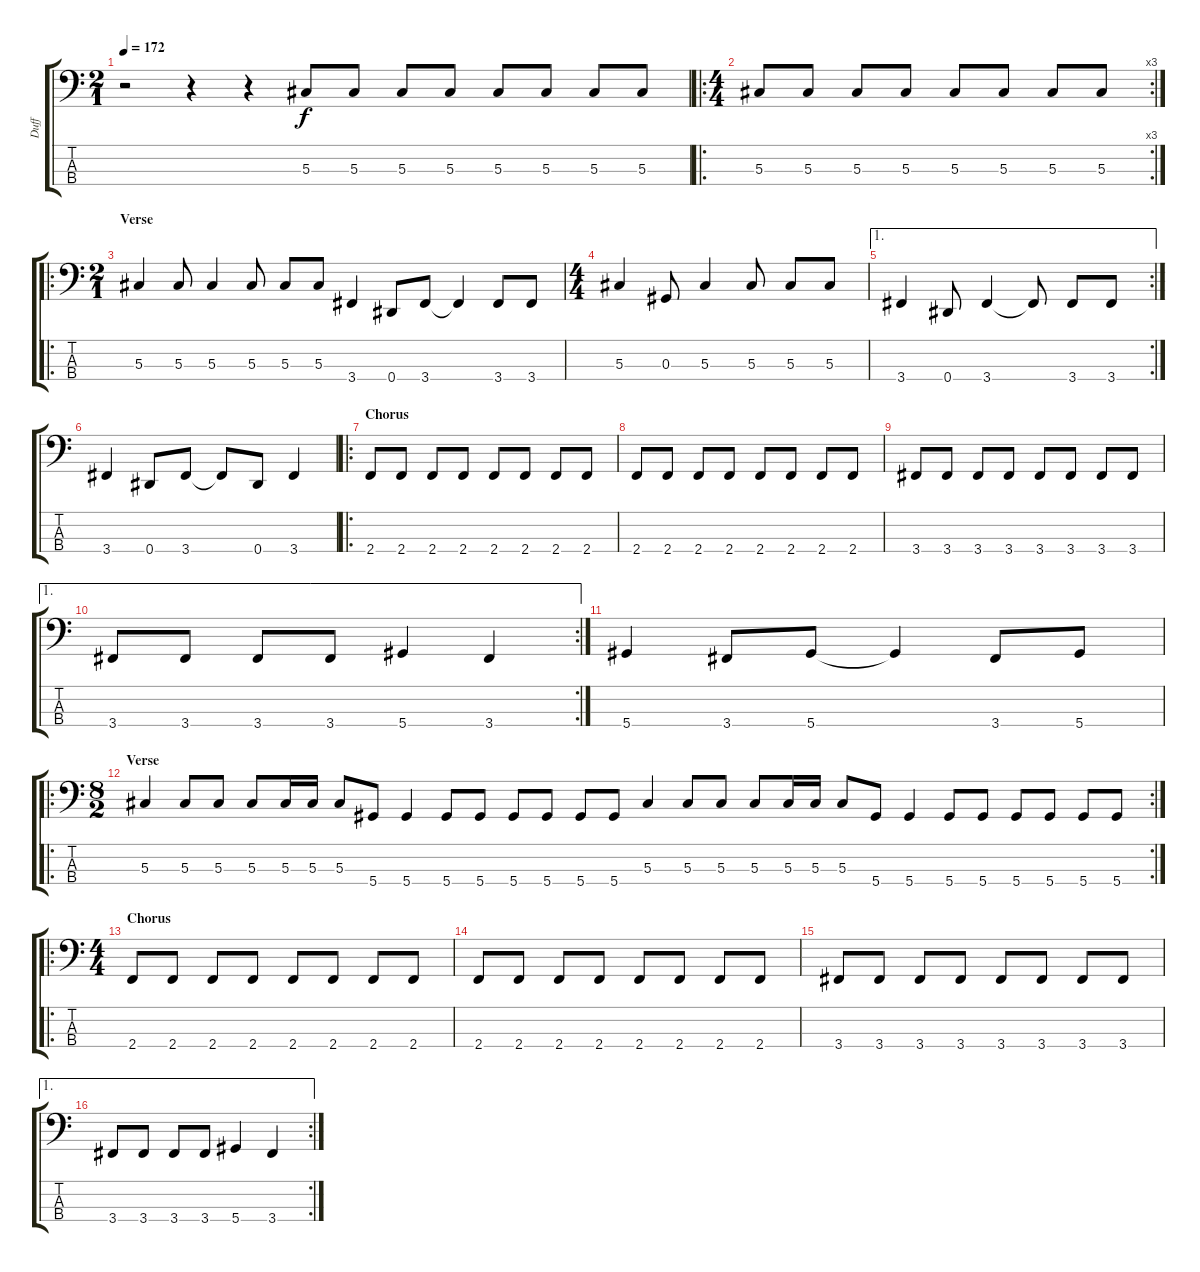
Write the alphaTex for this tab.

\track ("Duff" "Duff") {instrument electricbasspick}
\staff {score tabs}
\tuning (Gb2 Db2 Ab1 Eb1) {hide}
\ts (2 1)
\tempo 172
\clef f4
\ks c
r.2{dy f instrument electricbasspick} r.4 r.4 5.3.8 5.3.8 5.3.8 5.3.8 5.3.8 5.3.8 5.3.8 5.3.8 |
\ro
\rc 3
\ts (4 4)
5.3.8 5.3.8 5.3.8 5.3.8 5.3.8 5.3.8 5.3.8 5.3.8 |
\ro
\ts (2 1)
\section ("" "Verse")
5.3.4 5.3.8 5.3.4 5.3.8 5.3.8 5.3.8 3.4.4 0.4.8 3.4.8 3.4{t}.4 3.4.8 3.4.8 |
\ts (4 4)
5.3.4 0.3.8 5.3.4 5.3.8 5.3.8 5.3.8 |
\ae 1
\rc 2
3.4.4 0.4.8 3.4.4 3.4{t}.8 3.4.8 3.4.8 |
3.4.4 0.4.8 3.4.8 3.4{t}.8 0.4.8 3.4.4 |
\ro
\section ("" "Chorus")
2.4.8 2.4.8 2.4.8 2.4.8 2.4.8 2.4.8 2.4.8 2.4.8 |
2.4.8 2.4.8 2.4.8 2.4.8 2.4.8 2.4.8 2.4.8 2.4.8 |
3.4.8 3.4.8 3.4.8 3.4.8 3.4.8 3.4.8 3.4.8 3.4.8 |
\ae 1
\rc 2
3.4.8 3.4.8 3.4.8 3.4.8 5.4.4 3.4.4 |
5.4.4 3.4.8 5.4.8 5.4{t}.4 3.4.8 5.4.8 |
\ro
\rc 2
\ts (8 2)
\section ("" "Verse")
5.3.4 5.3.8 5.3.8 5.3.8 5.3.16 5.3.16 5.3.8 5.4.8 5.4.4 5.4.8 5.4.8 5.4.8 5.4.8 5.4.8 5.4.8 5.3.4 5.3.8 5.3.8 5.3.8 5.3.16 5.3.16 5.3.8 5.4.8 5.4.4 5.4.8 5.4.8 5.4.8 5.4.8 5.4.8 5.4.8 |
\ro
\ts (4 4)
\section ("" "Chorus")
2.4.8 2.4.8 2.4.8 2.4.8 2.4.8 2.4.8 2.4.8 2.4.8 |
2.4.8 2.4.8 2.4.8 2.4.8 2.4.8 2.4.8 2.4.8 2.4.8 |
3.4.8 3.4.8 3.4.8 3.4.8 3.4.8 3.4.8 3.4.8 3.4.8 |
\ae 1
\rc 2
3.4.8 3.4.8 3.4.8 3.4.8 5.4.4 3.4.4
